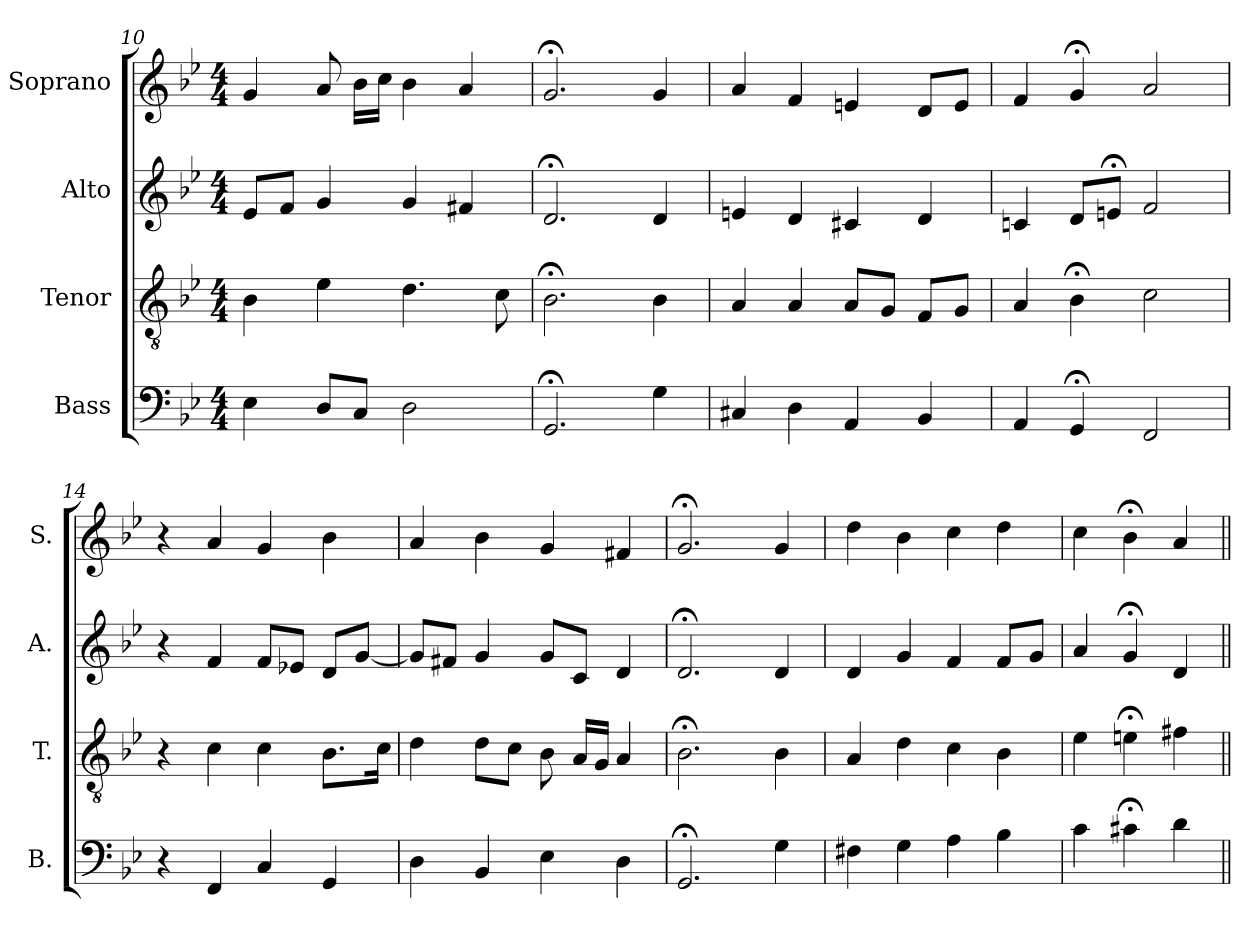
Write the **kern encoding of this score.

**kern	**kern	**kern	**kern
*part4	*part3	*part2	*part1
*staff4	*staff3	*staff2	*staff1
*I"Bass	*I"Tenor	*I"Alto	*I"Soprano
*I'B.	*I'T.	*I'A.	*I'S.
*clefF4	*clefGv2	*clefG2	*clefG2
*	*ITrd7c12	*	*
*k[b-e-]	*k[b-e-]	*k[b-e-]	*k[b-e-]
*B-:	*B-:	*B-:	*B-:
*M4/4	*M4/4	*M4/4	*M4/4
=10	=10	=10	=10
4E-\	4BB-\	8e-/L	4g/
.	.	8f/J	.
8D/L	4E-\	4g/	8a/
8C/J	.	.	16b-\LL
.	.	.	16cc\JJ
2D\	4.D\	4g/	4b-\
.	.	4f#X/	4a/
.	8C\	.	.
!!LO:PB:g=z
=11	=11	=11	=11
2.GG;</	2.BB-;<\	2.d;</	2.g;</
4G\	4BB-\	4d/	4g/
=12	=12	=12	=12
4C#X/	4AA/	4en/	4a/
4D\	4AA/	4d/	4f/
4AA/	8AA/L	4c#X/	4en/
.	8GG/J	.	.
4BB-/	8FF/L	4d/	8d/L
.	8GG/J	.	8e/J
=13	=13	=13	=13
4AA/	4AA/	4cn/	4f/
4GG;</	4BB-;<\	8d/L	4g;</
.	.	8en;</J	.
2FF/	2C\	2f/	2a/
=14	=14	=14	=14
4r	4r	4r	4r
4FF/	4C\	4f/	4a/
4C/	4C\	8f/L	4g/
.	.	8e-X/J	.
4GG/	8.BB-\L	8d/L	4b-\
.	.	[8g/J	.
.	16C\Jk	.	.
!!LO:LB:g=z
=15	=15	=15	=15
4D\	4D\	8g/L]	4a/
.	.	8f#X/J	.
4BB-/	8D\L	4g/	4b-\
.	8C\J	.	.
4E-\	8BB-\	8g/L	4g/
.	16AA/LL	8c/J	.
.	16GG/JJ	.	.
4D\	4AA/	4d/	4f#X/
=16	=16	=16	=16
2.GG;</	2.BB-;<\	2.d;</	2.g;</
4G\	4BB-\	4d/	4g/
=17	=17	=17	=17
4F#X\	4AA/	4d/	4dd\
4G\	4D\	4g/	4b-\
4A\	4C\	4f/	4cc\
4B-\	4BB-\	8f/L	4dd\
.	.	8g/J	.
=18	=18	=18	=18
4c\	4E-\	4a/	4cc\
4c#X;<\	4En;<\	4g;</	4b-;<\
4d\	4F#X\	4d/	4a/
=||	=||	=||	=||
*-	*-	*-	*-
